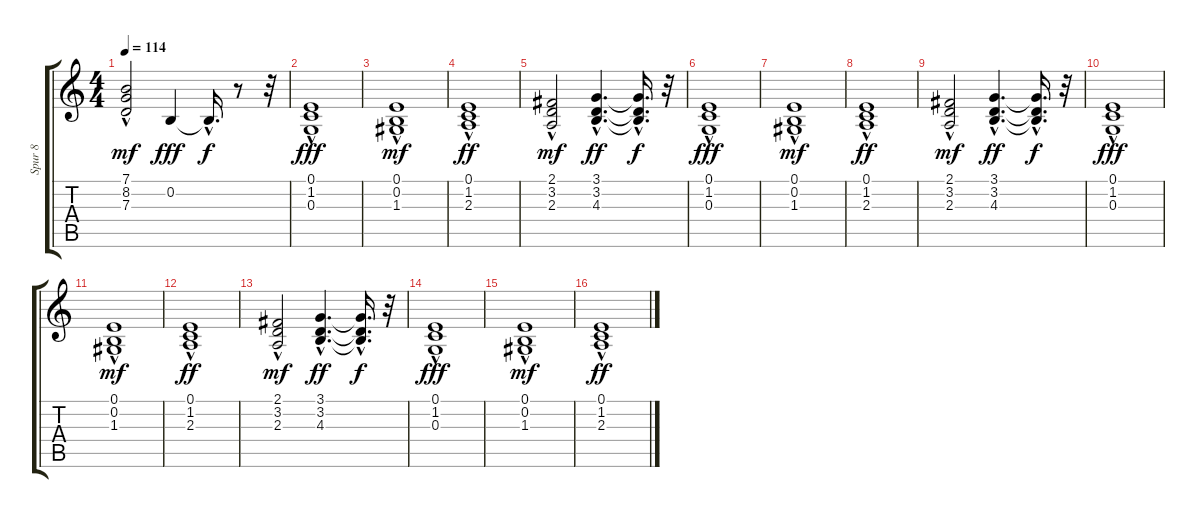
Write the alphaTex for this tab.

\track ("Spur 8" "Spur 8") {instrument fx8scifi}
\staff {score tabs}
\tuning (E4 B3 G3 D3 A2 E2) {hide}
\ts (4 4)
\tempo 114
\clef g2
\ks c
(7.1{hac} 8.2{hac} 7.3{hac}).2{dy mf} 0.2.4{dy fff} 0.2{hac t}.16{d dy f} r.8 r.32 |
(0.1{hac} 1.2{hac} 0.3).1{dy fff} |
(0.1{hac} 0.2{hac} 1.3).1{dy mf} |
(0.1 1.2 2.3{hac}).1{dy ff} |
(2.1{hac} 3.2{hac} 2.3).2{dy mf} (3.1{hac} 3.2{hac} 4.3{hac}).4{d dy ff} (3.1{hac t} 3.2{hac t} 4.3{t}).16{d dy f} r.32 |
(0.1{hac} 1.2{hac} 0.3).1{dy fff} |
(0.1{hac} 0.2{hac} 1.3).1{dy mf} |
(0.1 1.2 2.3{hac}).1{dy ff} |
(2.1{hac} 3.2{hac} 2.3).2{dy mf} (3.1{hac} 3.2{hac} 4.3{hac}).4{d dy ff} (3.1{hac t} 3.2{hac t} 4.3{t}).16{d dy f} r.32 |
(0.1{hac} 1.2{hac} 0.3).1{dy fff} |
(0.1{hac} 0.2{hac} 1.3).1{dy mf} |
(0.1 1.2 2.3{hac}).1{dy ff} |
(2.1{hac} 3.2{hac} 2.3).2{dy mf} (3.1{hac} 3.2{hac} 4.3{hac}).4{d dy ff} (3.1{hac t} 3.2{hac t} 4.3{t}).16{d dy f} r.32 |
(0.1{hac} 1.2{hac} 0.3).1{dy fff} |
(0.1{hac} 0.2{hac} 1.3).1{dy mf} |
(0.1 1.2 2.3{hac}).1{dy ff}
